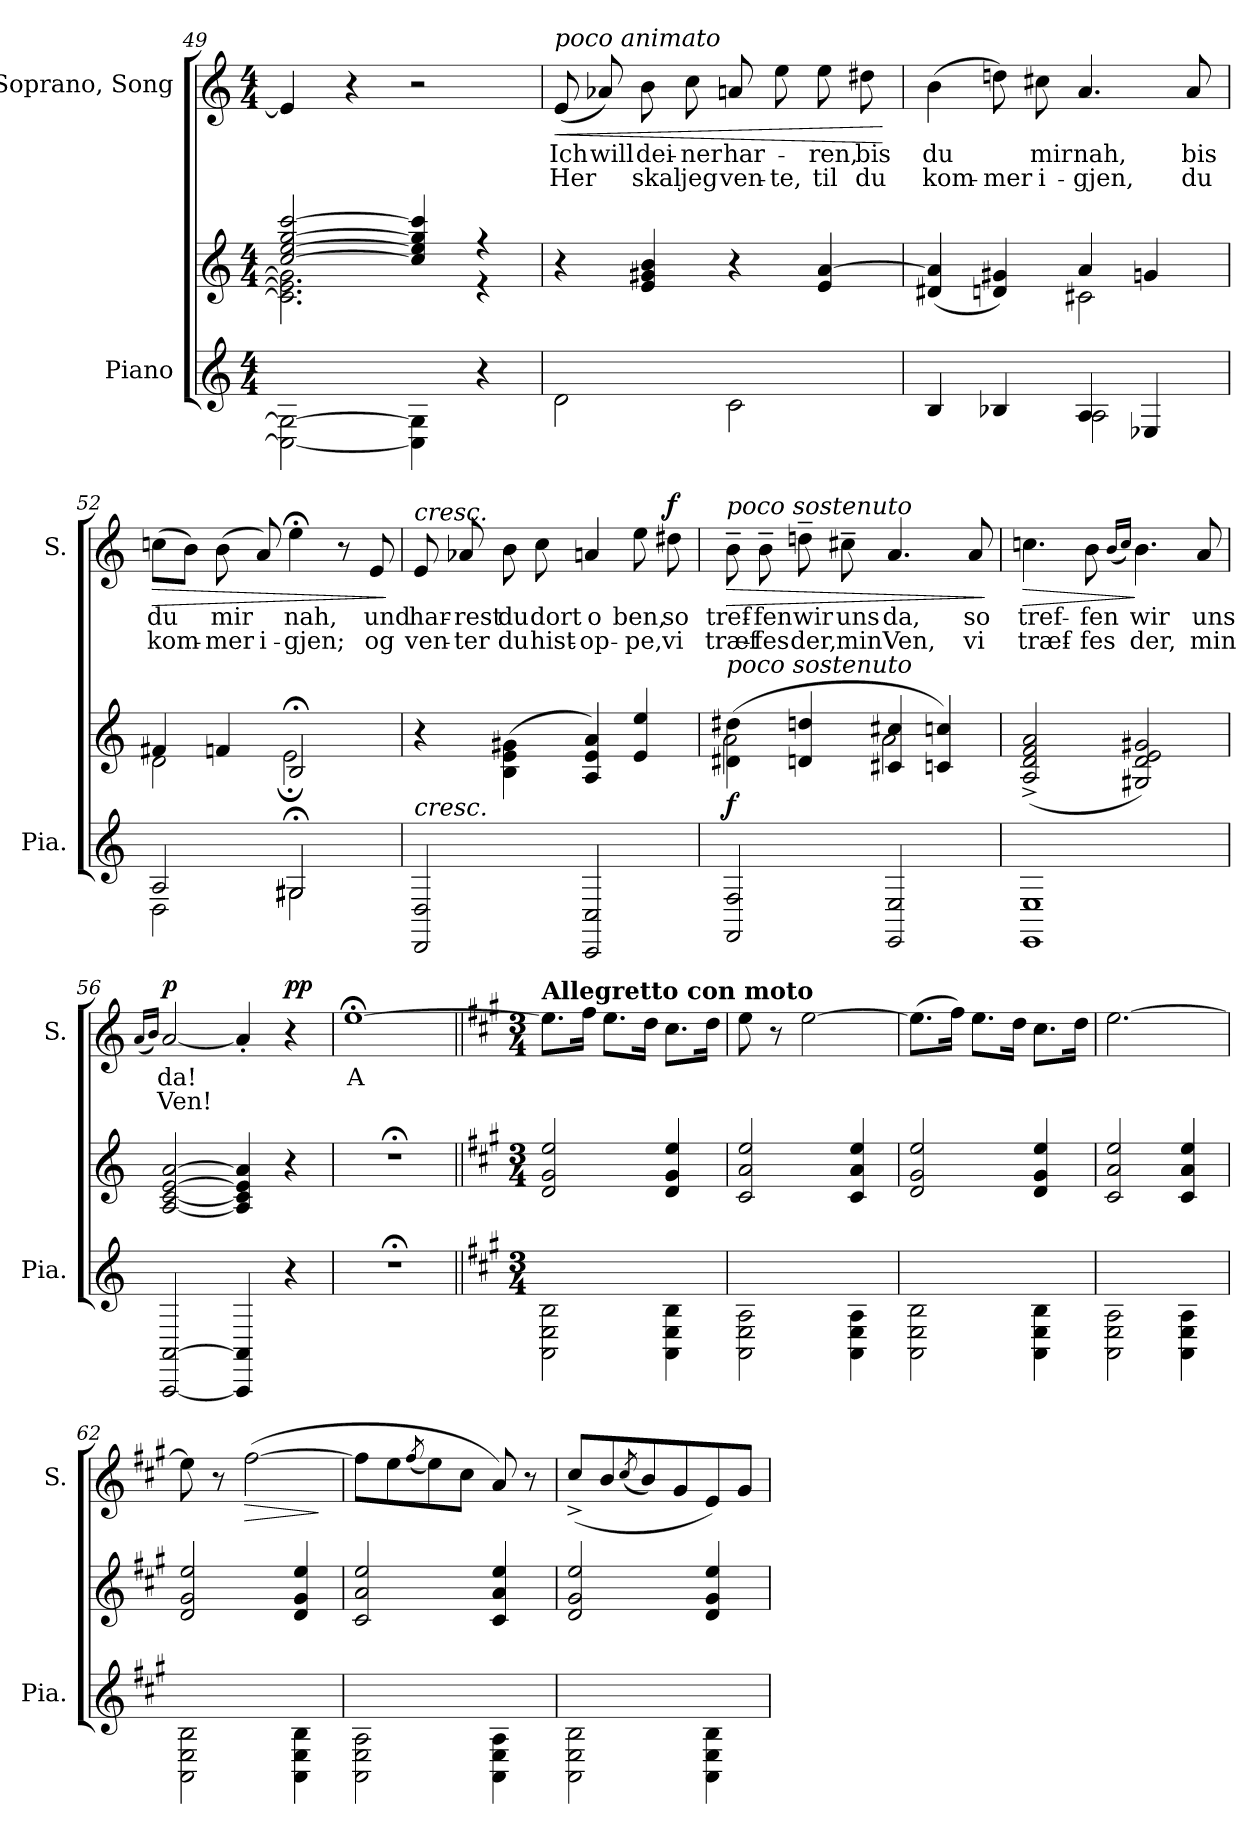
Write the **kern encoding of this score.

**kern	**kern	**dynam	**kern	**text	**text	**dynam
*part2	*part2	*part2	*part1	*part1	*part1	*part1
*staff3	*staff2	*staff2/3	*staff1	*staff1	*staff1	*staff1
*I"Piano	*	*	*I"Soprano, Song	*	*	*
*I'Pia.	*	*	*I'S.	*	*	*
*clefG2	*clefG2	*	*clefG2	*	*	*
*k[]	*k[]	*	*k[]	*	*	*
*M4/4	*M4/4	*	*M4/4	*	*	*
=49	=49	=49	=49	=49	=49	=49
*	*^	*	*	*	*	*
2C\_ 2G\_	[2cc/ [2ee/ [2gg/ [2ccc/	2.c\] 2.e\] 2.g\]	.	4e/]	.	.	.
.	.	.	.	4r	.	.	.
4C\] 4G\]	4cc/] 4ee/] 4gg/] 4ccc/]	.	.	2r	.	.	.
4r	4r	4r	.	.	.	.	.
!!LO:LB:g=z
=50	=50	=50	=50	=50	=50	=50	=50
!	!	!	!	!LO:TX:a:i:t=poco animato	!	!	!
!	!	!	!	!	!LO:LY:b	!LO:LY:b	!LO:HP:b
*	*v	*v	*	*	*	*	*
2d\	4r	.	(<8e/	Ich	Her	<
!	!	!	!	!LO:LY:b	!	!
.	.	.	8a-X/)	will	.	.
!	!	!	!	!LO:LY:b	!LO:LY:b	!
.	4e/ 4g#X/ 4b/	.	8b\	dei-	skal	.
!	!	!	!	!LO:LY:b	!LO:LY:b	!
.	.	.	8cc\	-ner	jeg	.
!	!	!	!	!LO:LY:b	!LO:LY:b	!
2c\	4r	.	8an/	har-	ven-	.
!	!	!	!	!	!LO:LY:b	!
.	.	.	8ee\	.	-te,	.
!	!	!	!	!LO:LY:b	!LO:LY:b	!
.	4e/ [4a/	.	8ee\	-ren,	til	.
!	!	!	!	!LO:LY:b	!LO:LY:b	!
.	.	.	8dd#X\	bis	du	.
.	.	.	.	.	.	[
=51	=51	=51	=51	=51	=51	=51
*^	*^	*	*	*	*	*
!	!	!	!	!	!	!LO:LY:b	!LO:LY:b	!
4B/	2ryy	(>4d#X/ 4a/]	2ryy	.	(>4b\	du	kom-	.
!	!	!	!	!	!	!	!LO:LY:b	!
4B-X/	.	4dn/ 4g#X/)	.	.	8ddn\)	.	-mer	.
!	!	!	!	!	!	!LO:LY:b	!LO:LY:b	!
.	.	.	.	.	8cc#X\	mir	i-	.
!	!	!	!	!	!	!LO:LY:b	!LO:LY:b	!
4A/	2A\	4a/	2c#X\	.	4.a/	nah,	-gjen,	.
4E-X/	.	4gn/	.	.	.	.	.	.
!	!	!	!	!	!	!LO:LY:b	!LO:LY:b	!
.	.	.	.	.	8a/	bis	du	.
=52	=52	=52	=52	=52	=52	=52	=52	=52
!	!	!	!	!	!	!LO:LY:b	!LO:LY:b	!LO:HP:b
2A/	2D\	4f#X/	2d\	.	(>8ccn\L	du	kom-	>
.	.	.	.	.	8b\J)	.	.	.
!	!	!	!	!	!	!LO:LY:b	!LO:LY:b	!
.	.	4fn/	.	.	(>8b\	mir	-mer	.
!	!	!	!	!	!	!	!LO:LY:b	!
.	.	.	.	.	8a/)	.	i-	.
!	!	!	!	!	!	!LO:LY:b	!LO:LY:b	!
2G#X;</	2G#\	2B;</	2e;\	.	4ee;<\	nah,	-gjen;	.
.	.	.	.	.	8r	.	.	.
!	!	!	!	!	!	!LO:LY:b	!LO:LY:b	!
.	.	.	.	.	8e/	und	og	.
*v	*v	*	*	*	*	*	*	*
*	*v	*v	*	*	*	*	*
.	.	.	.	.	.	]
!!LO:LB:g=z
=53	=53	=53	=53	=53	=53	=53
!	!	!	!LO:TX:a:i:t=cresc.	!	!	!
!LO:TX:a:i:t=cresc.	!	!	!	!	!	!
!	!	!	!	!LO:LY:b	!LO:LY:b	!
2DD/ 2D/	4r	.	8e/	har-	ven-	.
!	!	!	!	!LO:LY:b	!LO:LY:b	!
.	.	.	8a-X/	-rest	-ter	.
!	!	!	!	!LO:LY:b	!LO:LY:b	!
.	(>4B\ 4e\ 4g#X\	.	8b\	du	du	.
!	!	!	!	!LO:LY:b	!LO:LY:b	!
.	.	.	8cc\	dort	hist-	.
!	!	!	!	!LO:LY:b	!LO:LY:b	!
2CC/ 2C/	4A/ 4e/ 4a/)	.	4an/	o	-op-	.
!	!	!	!	!LO:LY:b	!LO:LY:b	!
.	4e/ 4ee/	.	8ee\	-ben,	-pe,	.
!	!	!	!	!LO:LY:b	!LO:LY:b	!LO:DY:a
.	.	.	8dd#X\	so	vi	f
=54	=54	=54	=54	=54	=54	=54
*	*^	*	*	*	*	*
!	!	!	!	!LO:TX:a:i:t=poco sostenuto	!	!	!
!	!LO:TX:a:i:t=poco sostenuto	!	!	!	!	!	!
!	!	!	!LO:DY:a=2	!	!LO:LY:b	!LO:LY:b	!LO:HP:b
2FF/ 2F/	(>4d#X\ 4dd#X\	2a\	f	8b~\	tref-	træf-	>
!	!	!	!	!	!LO:LY:b	!LO:LY:b	!
.	.	.	.	8b~\	-fen	-fes	.
!	!	!	!	!	!LO:LY:b	!LO:LY:b	!
.	4dn/ 4ddn/	.	.	8ddn~\	wir	der,	.
!	!	!	!	!	!LO:LY:b	!LO:LY:b	!
.	.	.	.	8cc#X~\	uns	min	.
!	!	!	!	!	!LO:LY:b	!LO:LY:b	!
2EE/ 2E/	4c#X/ 4cc#X/	2a\	.	4.a/	da,	Ven,	.
.	4cn/ 4ccn/)	.	.	.	.	.	.
!	!	!	!	!	!LO:LY:b	!LO:LY:b	!
.	.	.	.	8a/	so	vi	.
*	*v	*v	*	*	*	*	*
.	.	.	.	.	.	]
=55	=55	=55	=55	=55	=55	=55
!	!	!	!	!LO:LY:b	!LO:LY:b	!LO:HP:b
1EE 1E	(>2A/^ 2d/^ 2f/^ 2a/^	.	4.ccn\	tref-	træf-	>
!	!	!	!	!LO:LY:b	!LO:LY:b	!
.	.	.	8b\	-fen	-fes	.
.	.	.	(<16qb/LL	.	.	.
.	.	.	16qcc/JJ)	.	.	.
!	!	!	!	!LO:LY:b	!LO:LY:b	!
.	2G#X/ 2d/ 2e/ 2g#X/)	.	4.b\	wir	der,	]
!	!	!	!	!LO:LY:b	!LO:LY:b	!
.	.	.	8a/	uns	min	.
=56	=56	=56	=56	=56	=56	=56
.	.	.	(<16qa/LL	.	.	.
.	.	.	16qb/JJ)	.	.	.
!	!	!	!	!LO:LY:b	!LO:LY:b	!LO:DY:a
[2AAA/ [2AA/	[2A/ [2c/ [2e/ [2a/	.	[2a/	da!	Ven!	p
4AAA/] 4AA/]	4A/] 4c/] 4e/] 4a/]	.	4a'/]	.	.	.
!	!	!	!	!	!	!LO:DY:a
4r	4r	.	4r	.	.	pp
=57	=57	=57	=57	=57	=57	=57
!	!	!	!	!LO:LY:b	!	!
1r;<	1r;<	.	[1ee;<	A	.	.
!!LO:PB:g=z
=58||	=58||	=58||	=58||	=58||	=58||	=58||
*k[f#c#g#]	*k[f#c#g#]	*	*k[f#c#g#]	*	*	*
*M3/4	*M3/4	*	*M3/4	*	*	*
!	!	!	!LO:TX:a:B:t=Allegretto con moto	!	!	!
!	!	!LO:DY:a=2	!	!	!	!
!	!	!LO:DY:n=1:a=2	!	!	!	!
2AA\ 2E\ 2B\	2d/ 2g#/ 2ee/	pp other-dynamics	8.ee\L]	.	.	.
.	.	.	16ff#\Jk	.	.	.
.	.	.	8.ee\L	.	.	.
.	.	.	16dd\Jk	.	.	.
4AA\ 4E\ 4B\	4d/ 4g#/ 4ee/	.	8.cc#\L	.	.	.
.	.	.	16dd\Jk	.	.	.
=59	=59	=59	=59	=59	=59	=59
2AA\ 2E\ 2A\	2c#/ 2a/ 2ee/	.	8ee\	.	.	.
.	.	.	8r	.	.	.
.	.	.	[2ee\	.	.	.
4AA\ 4E\ 4A\	4c#/ 4a/ 4ee/	.	.	.	.	.
=60	=60	=60	=60	=60	=60	=60
2AA\ 2E\ 2B\	2d/ 2g#/ 2ee/	.	(>8.ee\L]	.	.	.
.	.	.	16ff#\Jk)	.	.	.
.	.	.	8.ee\L	.	.	.
.	.	.	16dd\Jk	.	.	.
4AA\ 4E\ 4B\	4d/ 4g#/ 4ee/	.	8.cc#\L	.	.	.
.	.	.	16dd\Jk	.	.	.
=61	=61	=61	=61	=61	=61	=61
2AA\ 2E\ 2A\	2c#/ 2a/ 2ee/	.	[2.ee\	.	.	.
4AA\ 4E\ 4A\	4c#/ 4a/ 4ee/	.	.	.	.	.
=62	=62	=62	=62	=62	=62	=62
2AA\ 2E\ 2B\	2d/ 2g#/ 2ee/	.	8ee\]	.	.	.
.	.	.	8r	.	.	.
!	!	!	!	!	!	!LO:HP:b
.	.	.	(>[2ff#\	.	.	>
4AA\ 4E\ 4B\	4d/ 4g#/ 4ee/	.	.	.	.	.
.	.	.	.	.	.	]
=63	=63	=63	=63	=63	=63	=63
2AA\ 2E\ 2A\	2c#/ 2a/ 2ee/	.	8ff#\L]	.	.	.
.	.	.	8ee\	.	.	.
.	.	.	(<8qff#/	.	.	.
.	.	.	8ee\)	.	.	.
.	.	.	8cc#\J	.	.	.
4AA\ 4E\ 4A\	4c#/ 4a/ 4ee/	.	8a/)	.	.	.
.	.	.	8r	.	.	.
=64	=64	=64	=64	=64	=64	=64
2AA\ 2E\ 2B\	2d/ 2g#/ 2ee/	.	(>8cc#^/L	.	.	.
.	.	.	8b/	.	.	.
.	.	.	(<8qcc#/	.	.	.
.	.	.	8b/)	.	.	.
.	.	.	8g#/	.	.	.
4AA\ 4E\ 4B\	4d/ 4g#/ 4ee/	.	8e/)	.	.	.
.	.	.	8g#/J	.	.	.
=	=	=	=	=	=	=
*-	*-	*-	*-	*-	*-	*-
